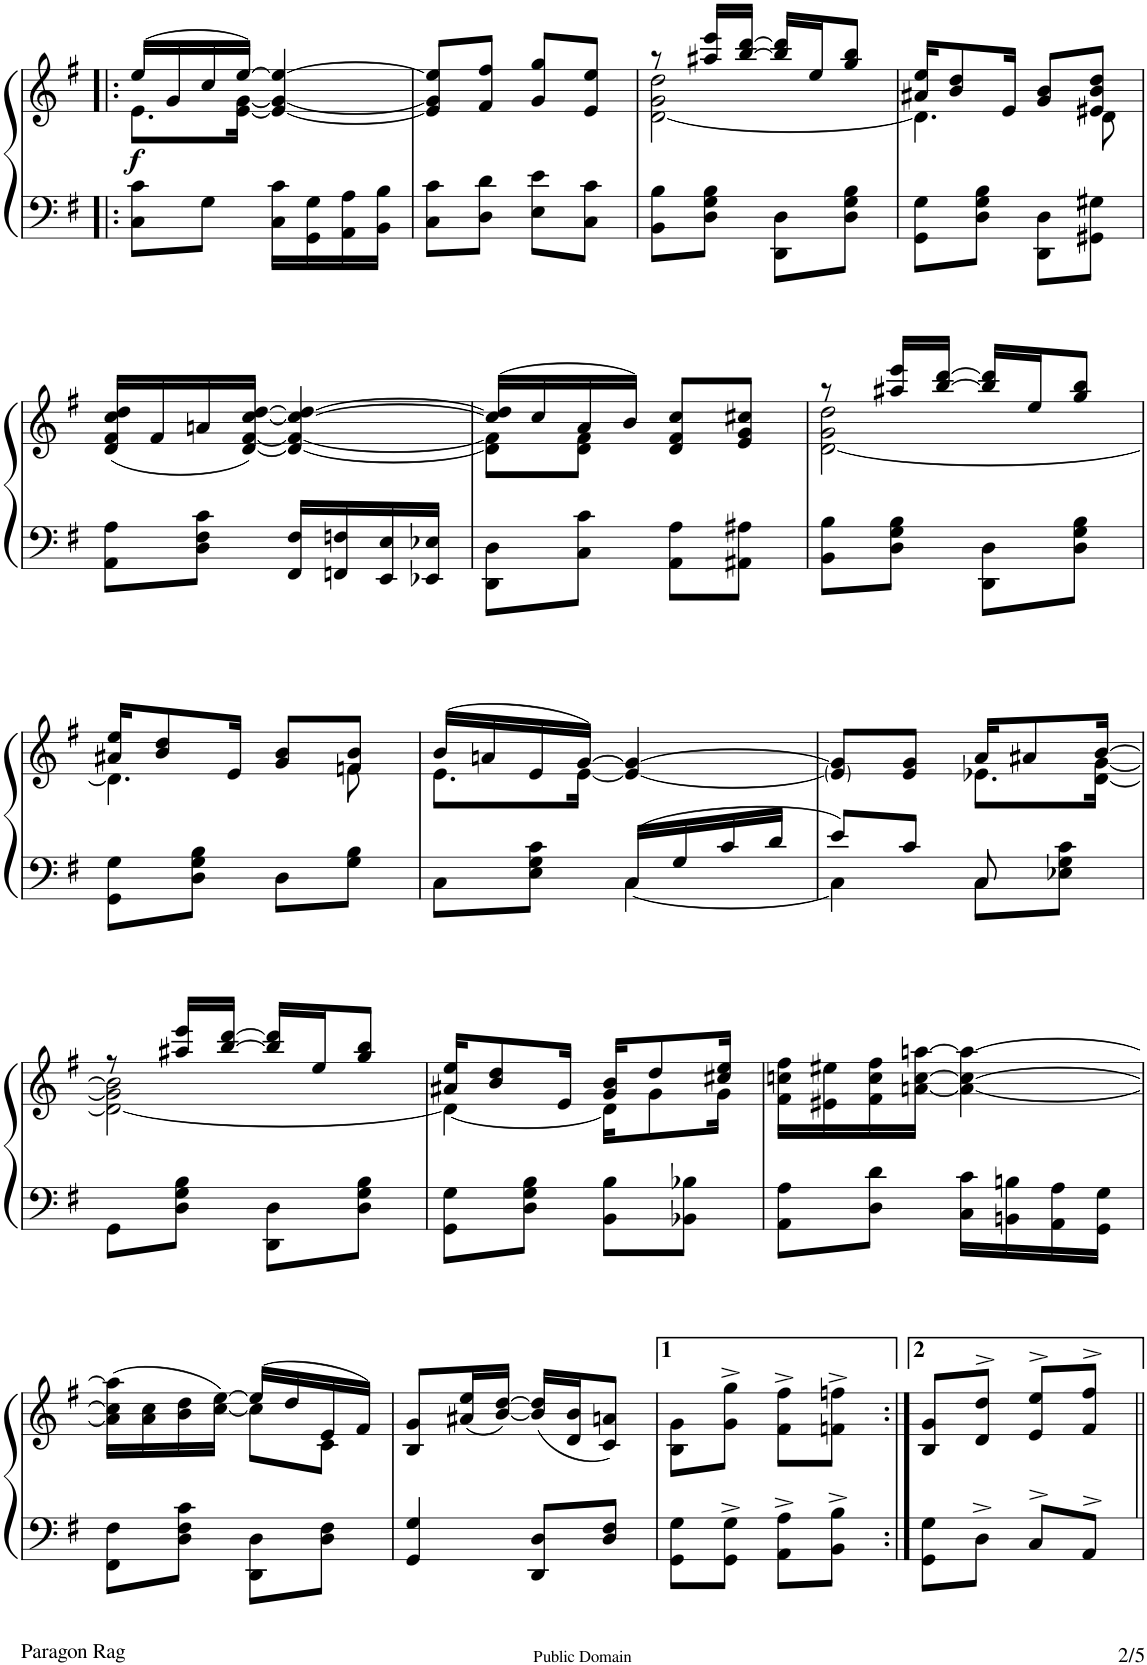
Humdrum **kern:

**kern	**kern	**dynam
*part1	*part1	*part1
*staff2	*staff1	*staff1/2
*I"Piano	*	*
*I'Pno.	*	*
!!LO:PB:g=z
*clefF4	*clefG2	*
*k[f#]	*k[f#]	*
*G:	*G:	*
*M2/4	*M2/4	*
=22!|:	=22!|:	=22!|:
*	*^	*
!	!	!	!LO:DY:b
8C\ 8c\L	(16ee/LL	8.e\L	f
.	16g/	.	.
8G\J	16cc/	.	.
.	[16ee/JJ)	[16e\ [16g\Jk	.
16C\ 16c\LL	4e/_ 4g/_ 4ee/_	4ryy	.
16GG\ 16G\	.	.	.
16AA\ 16A\	.	.	.
16BB\ 16B\JJ	.	.	.
*	*v	*v	*
=23	=23	=23
8C\ 8c\L	8e/] 8g/] 8ee/]L	.
8D\ 8d\J	8f#/ 8ff#/J	.
8E\ 8e\L	8g/ 8gg/L	.
8C\ 8c\J	8e/ 8ee/J	.
=24	=24	=24
*	*^	*
8BB\ 8B\L	8r	[2d\ 2g\ 2dd\	.
8D\ 8G\ 8B\J	16aa#X/ 16eee/LL	.	.
.	[16bb/ [16ddd/JJ	.	.
8DD\ 8D\L	16bb/] 16ddd/]LL	.	.
.	16ee/J	.	.
8D\ 8G\ 8B\J	8gg/ 8bb/J	.	.
=25	=25	=25	=25
8GG\ 8G\L	16a#X/ 16ee/KL	4.d\]	.
.	8b/ 8dd/	.	.
8D\ 8G\ 8B\J	.	.	.
.	16e/Jk	.	.
8DD\ 8D\L	8g/ 8b/L	.	.
8GG#X\ 8G#X\J	8e#X/ 8b/ 8dd/J	8d\	.
*	*v	*v	*
!!LO:LB:g=z
=26	=26	=26
8AA\ 8A\L	(16d/ 16f#/ 16cc/ 16dd/LL	.
.	16f#/	.
8D\ 8F#\ 8c\J	16an/	.
.	[16d/ [16f#/ [16cc/ [16dd/JJ)	.
16FF#/ 16F#/LL	4d/_ 4f#/_ 4cc/_ 4dd/_	.
16FFn/ 16Fn/	.	.
16EE/ 16E/	.	.
16EE-X/ 16E-X/JJ	.	.
=27	=27	=27
*	*^	*
8DD\ 8D\L	(16cc/] 16dd/]LL	8d\] 8f#\]L	.
.	16cc/	.	.
8C\ 8c\J	16a/	8d\ 8f#\J	.
.	16b/JJ)	.	.
8AA\ 8A\L	8d/ 8f#/ 8cc/L	4ryy	.
8AA#X\ 8A#X\J	8e/ 8g/ 8cc#X/J	.	.
=28	=28	=28	=28
8BB\ 8B\L	8r	[2d\ 2g\ 2dd\	.
8D\ 8G\ 8B\J	16aa#X/ 16eee/LL	.	.
.	[16bb/ [16ddd/JJ	.	.
8DD\ 8D\L	16bb/] 16ddd/]LL	.	.
.	16ee/J	.	.
8D\ 8G\ 8B\J	8gg/ 8bb/J	.	.
!!LO:LB:g=z	!!
=29	=29	=29	=29
8GG\ 8G\L	16a#X/ 16ee/KL	4.d\]	.
.	8b/ 8dd/	.	.
8D\ 8G\ 8B\J	.	.	.
.	16e/Jk	.	.
8D\L	8g/ 8b/L	.	.
!	!LO:N:n=1:head=solid	!LO:N:head=solid	!
8G\ 8B\J	8fn/ 8b/J	8f\	.
=30	=30	=30	=30
*^	*	*	*
8C\L	4ryy	(16b/LL	8.e\L	.
.	.	16an/	.	.
8E\ 8G\ 8c\J	.	16e/	.	.
.	.	[16g/JJ)	[16e\Jk	.
16C/LL	[4C\	4e/_ 4g/_	4ryy	.
16G/	.	.	.	.
16c/	.	.	.	.
16d/JJ	.	.	.	.
=31	=31	=31	=31	=31
8e/L	4C\]	8e/] 8g/]L	4ryy	.
8c/J	.	8e/ 8g/J	.	.
8C\L	8C/	16a/KL	8.e-X\L	.
.	.	8a#X/	.	.
8E-X\ 8G\ 8c\J	8ryy	.	.	.
.	.	[16b/Jk	[16d\ [16g\Jk	.
*v	*v	*	*	*
!!LO:LB:g=z	!!
=32	=32	=32	=32
8GG\L	8r	2d\_ 2g\] 2b\]	.
8D\ 8G\ 8B\J	16aa#X/ 16eee/LL	.	.
.	[16bb/ [16ddd/JJ	.	.
8DD\ 8D\L	16bb/] 16ddd/]LL	.	.
.	16ee/J	.	.
8D\ 8G\ 8B\J	8gg/ 8bb/J	.	.
=33	=33	=33	=33
8GG\ 8G\L	16a#X/ 16ee/KL	4d\_	.
.	8b/ 8dd/	.	.
8D\ 8G\ 8B\J	.	.	.
.	16e/Jk	.	.
8BB\ 8B\L	16g/ 16b/KL	16d\KL]	.
.	8dd/	8g\	.
8BB-X\ 8B-X\J	.	.	.
.	16cc#X/ 16ee/Jk	16g\Jk	.
*	*v	*v	*
=34	=34	=34
8AA\ 8A\L	16f#\ 16ccn\ 16ff#\LL	.
.	16e#X\ 16ee#X\	.
8D\ 8d\J	16f#\ 16cc\ 16ff#\	.
.	[16an\ [16cc\ [16aan\JJ	.
16C\ 16c\LL	4a\_ 4cc\_ 4aa\_	.
16BBn\ 16Bn\	.	.
16AA\ 16A\	.	.
16GG\ 16G\JJ	.	.
!!LO:LB:g=z
=35	=35	=35
*	*^	*
8FF#\ 8F#\L	(16a\] 16cc\] 16aa\]LL	4ryy	.
.	16a\ 16cc\	.	.
8D\ 8F#\ 8c\J	16b\ 16dd\	.	.
.	[16cc\ [16ee\JJ)	.	.
8DD\ 8D\L	(16ee/LL]	8cc\L]	.
.	16dd/	.	.
8D\ 8F#\J	16e/	8c\J	.
.	16f#/JJ)	.	.
*	*v	*v	*
=36	=36	=36
4GG/ 4G/	8B/ 8g/L	.
.	(16a#X/ 16ee/L	.
.	[16b/ [16dd/JJ)	.
8DD/ 8D/L	(16b/] 16dd/]LL	.
.	16d/ 16b/J	.
8D/ 8F#/J	8c/ 8an/J)	.
=37	=37	=37
8GG\ 8G\L	8B\ 8g\L	.
8GG\^> 8G\^>J	8g\^> 8gg\^>J	.
8AA\^> 8A\^>L	8f#\^> 8ff#\^>L	.
8BB\^> 8B\^>J	8fn\^> 8ffn\^>J	.
=38:|!	=38:|!	=38:|!
8GG\ 8G\L	8B/ 8g/L	.
8D^>\J	8d/^> 8dd/^>J	.
8C^>/L	8e/^> 8ee/^>L	.
8AA^>/J	8f#/^> 8ff#/^>J	.
=||	=||	=||
*-	*-	*-
